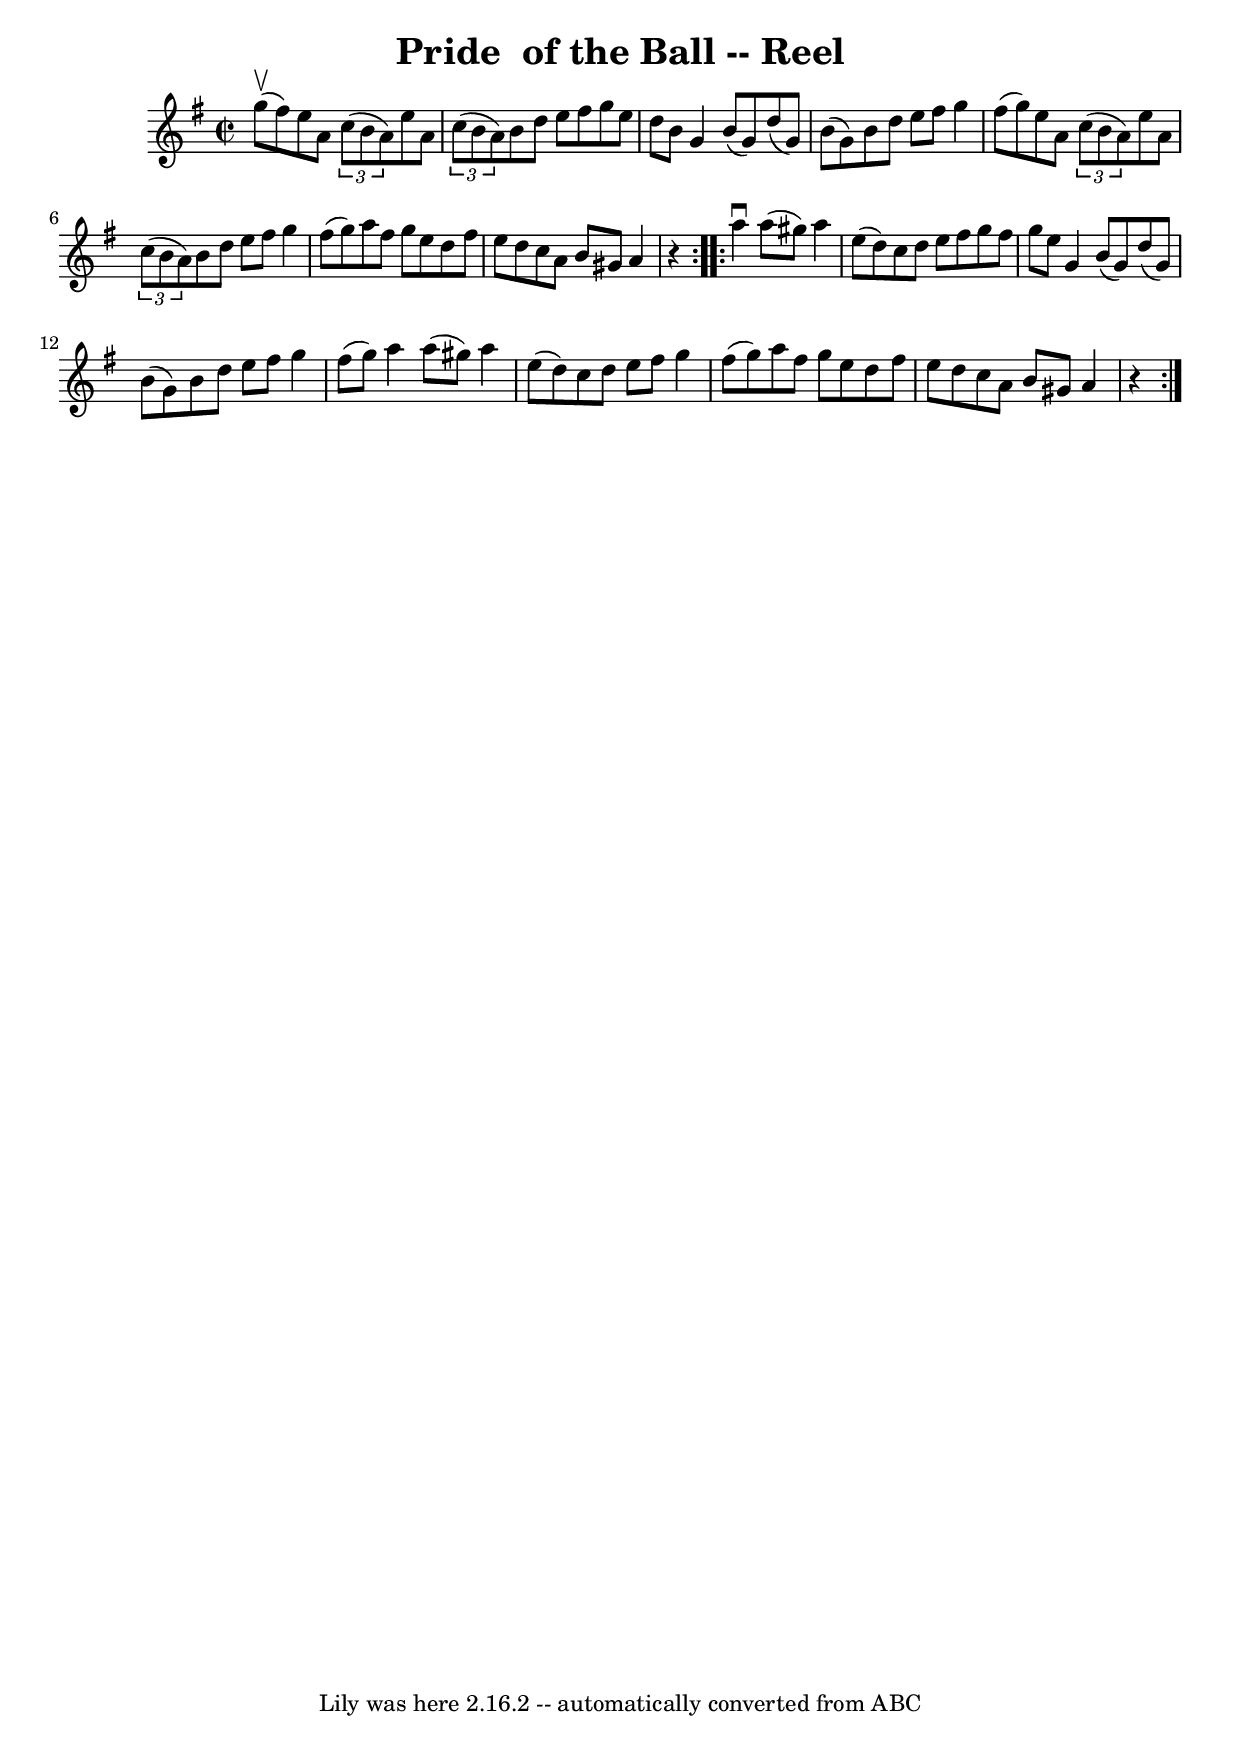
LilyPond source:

\version "2.16.2"
\include "Mammoth.ily"
\header {
  %% book = "Ryan's Mammoth Collection"
  crossRefNumber = "1"
  footnotes = "\\\\281\\\\similar to The Swallowtail"
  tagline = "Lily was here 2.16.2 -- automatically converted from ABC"
  title = "Pride  of the Ball -- Reel"

}
voicedefault =  {



  \repeat volta 2 {

    \override Staff.TimeSignature #'style = #'C
    \time 2/2 
    \key g \major
    g''8^\upbow(fis''8) |
    e''8 a'8  
    \times 2/3 { c''8 (b'8 a'8) 
	       } e''8 a'8    \times 2/3 { c''8 
					  (b'8 a'8) 
					}   |
    b'8 d''8 e''8 fis''8 g''8 e''8 
    d''8 b'8    |
    g'4 b'8 (g'8) d''8 (g'8) b'8 (
    g'8)   |
    b'8 d''8 e''8 fis''8 g''4 fis''8 (g''8-)   |
    e''8 a'8    \times 2/3 { c''8 (b'8 a'8) 
			   }   
    e''8 a'8    \times 2/3 { c''8 (b'8 a'8) 
			   }   |
    b'8    
    d''8 e''8 fis''8 g''4 fis''8 (g''8)   |
    a''8    
    fis''8 g''8 e''8 d''8 fis''8 e''8 d''8    |
    c''8    
    a'8 b'8 gis'8 a'4    r4   
  }     
  \repeat volta 2 {
    a''4^\downbow   
    a''8 (gis''8) a''4 e''8 (d''8)   |
    c''8 d''8    
    e''8 fis''8 g''8 fis''8 g''8 e''8    |
    g'4 b'8 (
    g'8) d''8 (g'8) b'8 (g'8)   |
    b'8 d''8 e''8   
    fis''8 g''4 fis''8 (g''8)   |
    a''4 a''8 (gis''8-) a''4 e''8 (d''8)   |
    c''8 d''8 e''8 fis''8    
    g''4 fis''8 (g''8)   |
    a''8 fis''8 g''8 e''8 d''8 
    fis''8 e''8 d''8    |
    c''8 a'8 b'8 gis'8 a'4    
    r4   
  }   

}

\score{
  <<

    \context Staff="default"
    {
      \voicedefault 
      
    }

  >>
  \layout {
    
  }
  \midi {
  }

}
